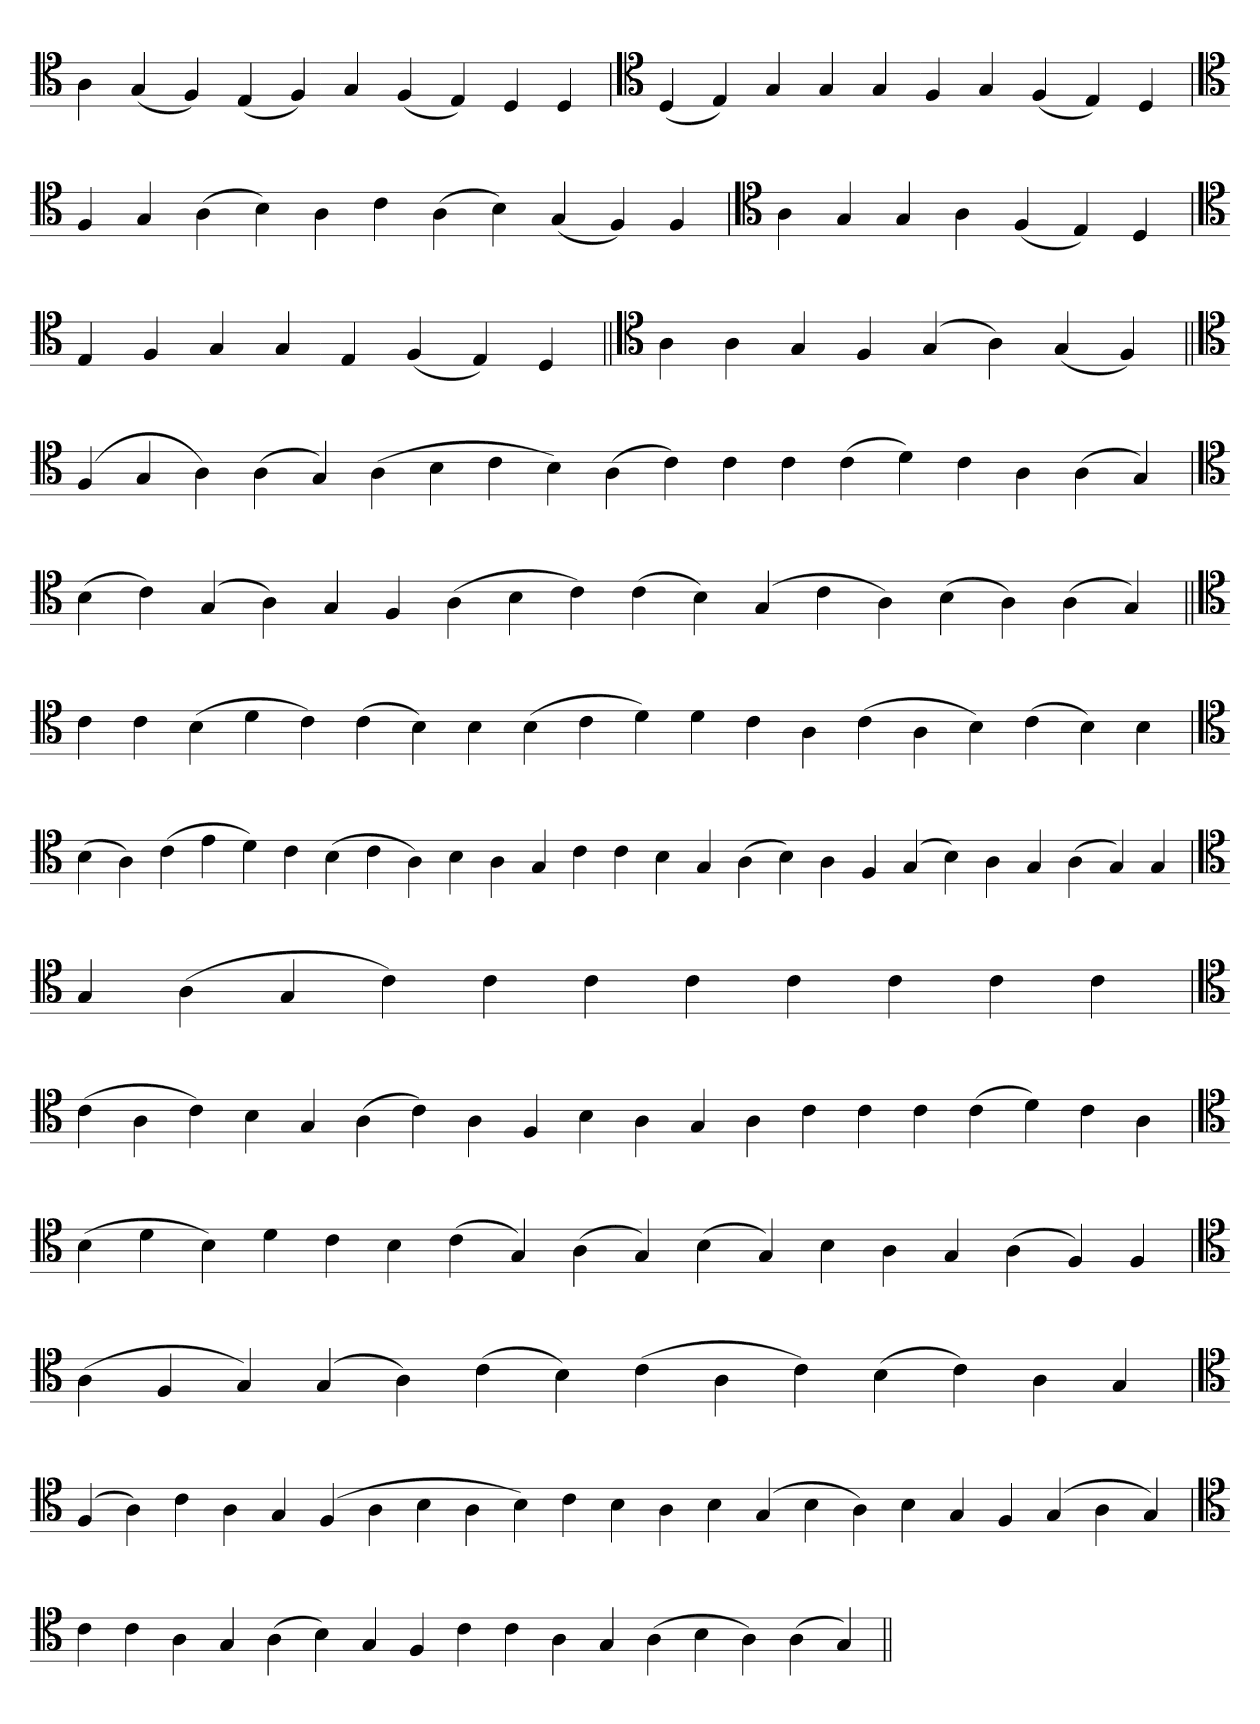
**kern
*part1
*staff1
*clefC4
=
4A
(4G
4F)
(4E
4F)
4G
(4F
4E)
4D
4D
=
*clefC4
(4D
4E)
4G
4G
4G
4F
4G
(4F
4E)
4D
='
*clefC4
4F
4G
(4A
4B)
4A
4c
(4A
4B)
(4G
4F)
4F
=
*clefC4
4A
4G
4G
4A
(4F
4E)
4D
=`
*clefC4
4E
4F
4G
4G
4E
(4F
4E)
4D
=||
*clefC4
4A
4A
4G
4F
(4G
4A)
(4G
4F)
=||
*clefC4
(4F
4G
4A)
(4A
4G)
(4A
4B
4c
4B)
(4A
4c)
4c
4c
(4c
4d)
4c
4A
(4A
4G)
='
*clefC4
(4B
4c)
(4G
4A)
4G
4F
(4A
4B
4c)
(4c
4B)
(4G
4c
4A)
(4B
4A)
(4A
4G)
=||
*clefC4
4c
4c
(4B
4d
4c)
(4c
4B)
4B
(4B
4c
4d)
4d
4c
4A
(4c
4A
4B)
(4c
4B)
4B
='
*clefC4
(4B
4A)
(4c
4e
4d)
4c
(4B
4c
4A)
4B
4A
4G
4c
4c
4B
4G
(4A
4B)
4A
4F
(4G
4B)
4A
4G
(4A
4G)
4G
=
*clefC4
4G
(4A
4G
4c)
4c
4c
4c
4c
4c
4c
4c
=`
*clefC4
(4c
4A
4c)
4B
4G
(4A
4c)
4A
4F
4B
4A
4G
4A
4c
4c
4c
(4c
4d)
4c
4A
=`
*clefC4
(4B
4d
4B)
4d
4c
4B
(4c
4G)
(4A
4G)
(4B
4G)
4B
4A
4G
(4A
4F)
4F
='
*clefC4
(4A
4F
4G)
(4G
4A)
(4c
4B)
(4c
4A
4c)
(4B
4c)
4A
4G
=`
*clefC4
(4F
4A)
4c
4A
4G
(4F
4A
4B
4A
4B)
4c
4B
4A
4B
(4G
4B
4A)
4B
4G
4F
(4G
4A
4G)
=`
*clefC4
4c
4c
4A
4G
(4A
4B)
4G
4F
4c
4c
4A
4G
(4A
4B
4A)
(4A
4G)
=||
*-
